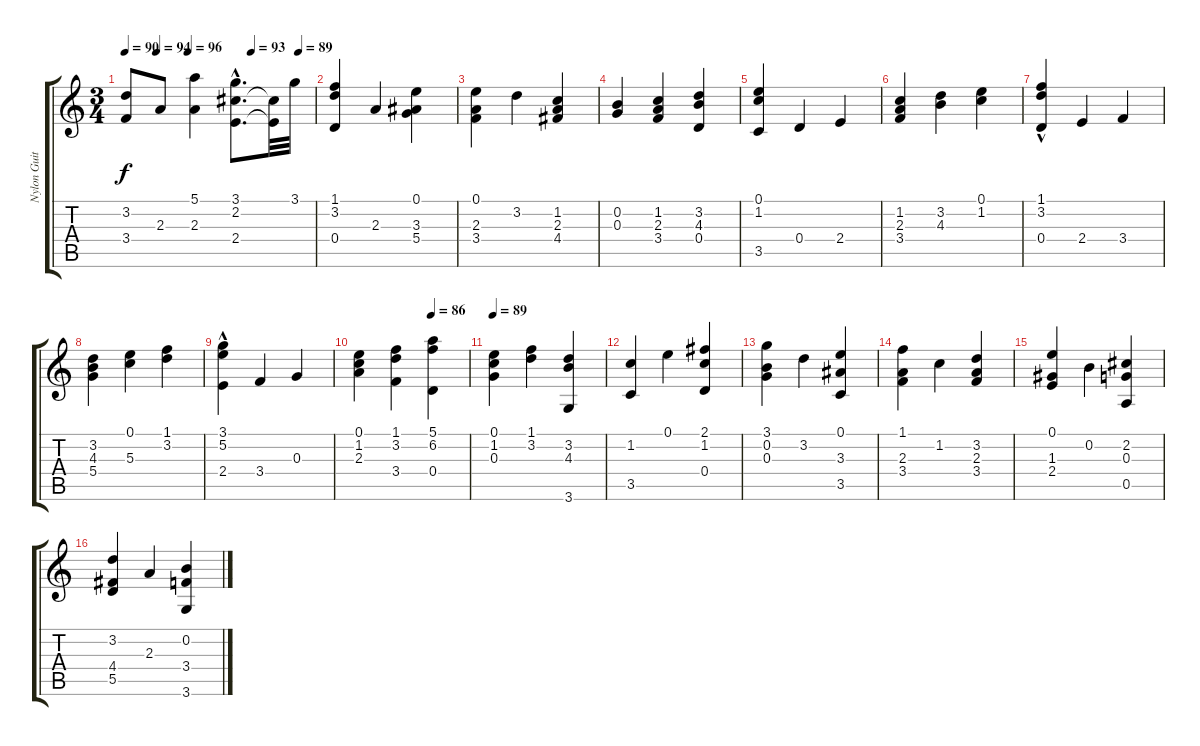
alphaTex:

\track ("Nylon Guitar" "Nylon Guit") {instrument acousticguitarnylon}
\staff {score tabs}
\tuning (E4 B3 G3 D3 A2 E2) {hide}
\ts (3 4)
\tempo 90
\tempo (94 0.16666666666666666)
\tempo (96 0.3333333333333333)
\tempo (93 0.6666666666666666)
\tempo (89 0.9166666666666666)
\clef g2
\ks c
(3.2 3.4).8{dy f} 2.3.8 (5.1 2.3).4 (3.1{hac} 2.2{hac} 2.4{hac}).8{d} (2.2{t} 2.4{t}).32 3.1.32 |
(1.1 3.2 0.4).4 2.3.4 (0.1 3.3 5.4).4 |
(0.1 2.3 3.4).4 3.2.4 (1.2 2.3 4.4).4 |
(0.2 0.3).4 (1.2 2.3 3.4).4 (3.2 4.3 0.4).4 |
(0.1 1.2 3.5).4 0.4.4 2.4.4 |
(1.2 2.3 3.4).4 (3.2 4.3).4 (0.1 1.2).4 |
(1.1{hac} 3.2{hac} 0.4).4 2.4.4 3.4.4 |
(3.2 4.3 5.4).4 (0.1 5.3).4 (1.1 3.2).4 |
(3.1{hac} 5.2{hac} 2.4).4 3.4.4 0.3.4 |
\tempo (86 0.6666666666666666)
(0.1 1.2 2.3).4 (1.1 3.2 3.4).4 (5.1 6.2 0.4).4 |
\tempo 89
(0.1 1.2 0.3).4 (1.1 3.2).4 (3.2 4.3 3.6).4 |
(1.2 3.5).4 0.1.4 (2.1 1.2 0.4).4 |
(3.1 0.2 0.3).4 3.2.4 (0.1 3.3 3.5).4 |
(1.1 2.3 3.4).4 1.2.4 (3.2 2.3 3.4).4 |
(0.1 1.3 2.4).4 0.2.4 (2.2 0.3 0.5).4 |
(3.2 4.4 5.5).4 2.3.4 (0.2 3.4 3.6).4
